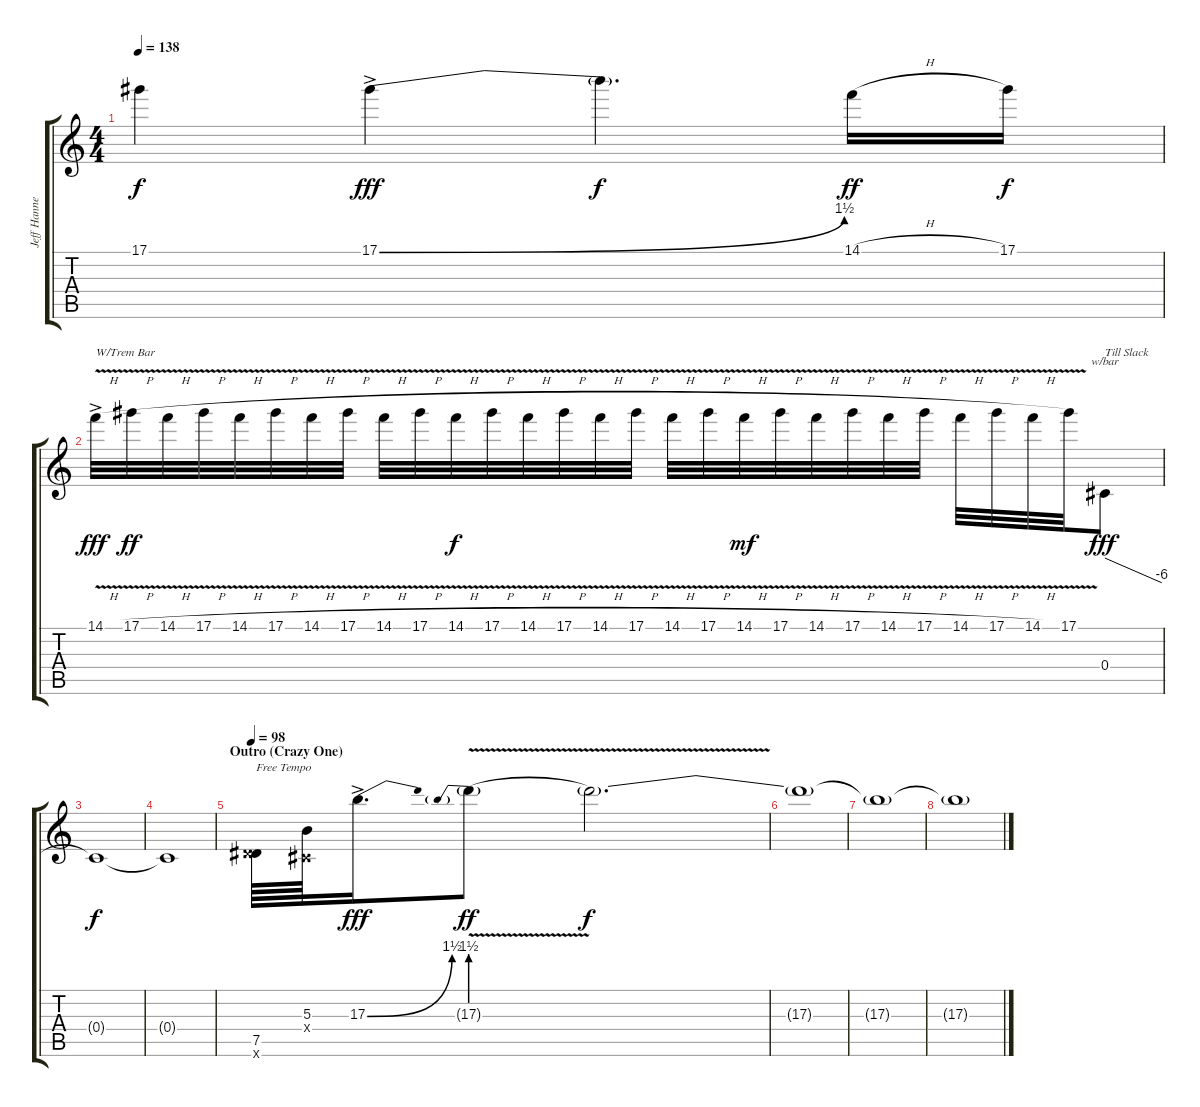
\track ("Jeff Hanneman" "Jeff Hanne") {instrument distortionguitar}
\staff {score tabs}
\tuning (Eb4 Bb3 Gb3 Db3 Ab2 Eb2) {hide}
\ts (4 4)
\tempo 138
\clef g2
\ks c
17.1{t}.4{dy f} 17.1{be (bend 0 0 60 6) ac}.4{dy fff} 17.1{t}.4{d dy f} 14.1{h}.16{dy ff} 17.1.16{dy f} |
14.1{v h ac}.32{txt "W/Trem Bar" dy fff} 17.1{v h}.32{dy ff} 14.1{v h}.32 17.1{v h}.32 14.1{v h}.32 17.1{v h}.32 14.1{v h}.32 17.1{v h}.32 14.1{v h}.32 17.1{v h}.32 14.1{v h}.32{dy f} 17.1{v h}.32 14.1{v h}.32 17.1{v h}.32 14.1{v h}.32 17.1{v h}.32 14.1{v h}.32 17.1{v h}.32 14.1{v h}.32{dy mf} 17.1{v h}.32 14.1{v h}.32 17.1{v h}.32 14.1{v h}.32 17.1{v h}.32 14.1{v h}.32 17.1{v h}.32 14.1{v h}.32 17.1{v}.32 0.4.8{tbe (dive default 0 0 60 -24) txt "Till Slack" dy fff} |
0.4{t}.1{dy f} |
0.4{t}.1 |
\section ("" "Outro (Crazy One)")
\tempo 98
(7.5 12.6{x}).64{txt "Free Tempo"} (5.3 0.4{x}).64 17.3{be (bend 0 0 60 6) ac}.16{d dy fff} 17.3{be (prebend 0 6 60 6) v g}.8{dy ff} 17.3{t}.2{d dy f} |
17.3{t}.1 |
17.3{t}.1 |
17.3{t}.1
